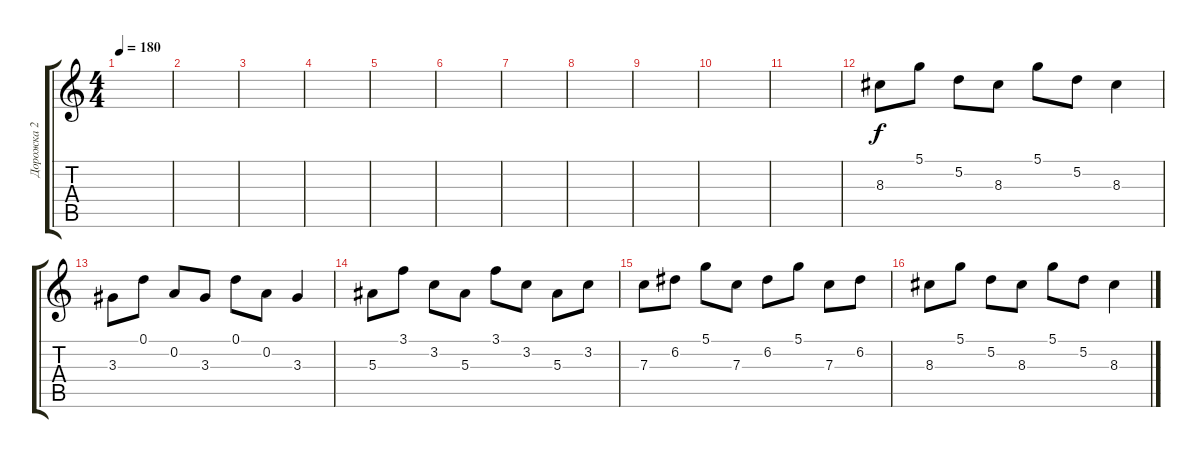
\track ("Дорожка 2" "Дорожка 2") {instrument acousticguitarnylon}
\staff {score tabs}
\tuning (D4 A3 F3 C3 G2 D2) {hide}
\ts (4 4)
\tempo 180
\clef g2
\ks c
|
|
|
|
|
|
|
|
|
|
|
8.3.8 5.1.8 5.2.8 8.3.8 5.1.8 5.2.8 8.3.4 |
3.3.8 0.1.8 0.2.8 3.3.8 0.1.8 0.2.8 3.3.4 |
5.3.8 3.1.8 3.2.8 5.3.8 3.1.8 3.2.8 5.3.8 3.2.8 |
7.3.8 6.2.8 5.1.8 7.3.8 6.2.8 5.1.8 7.3.8 6.2.8 |
8.3.8 5.1.8 5.2.8 8.3.8 5.1.8 5.2.8 8.3.4
